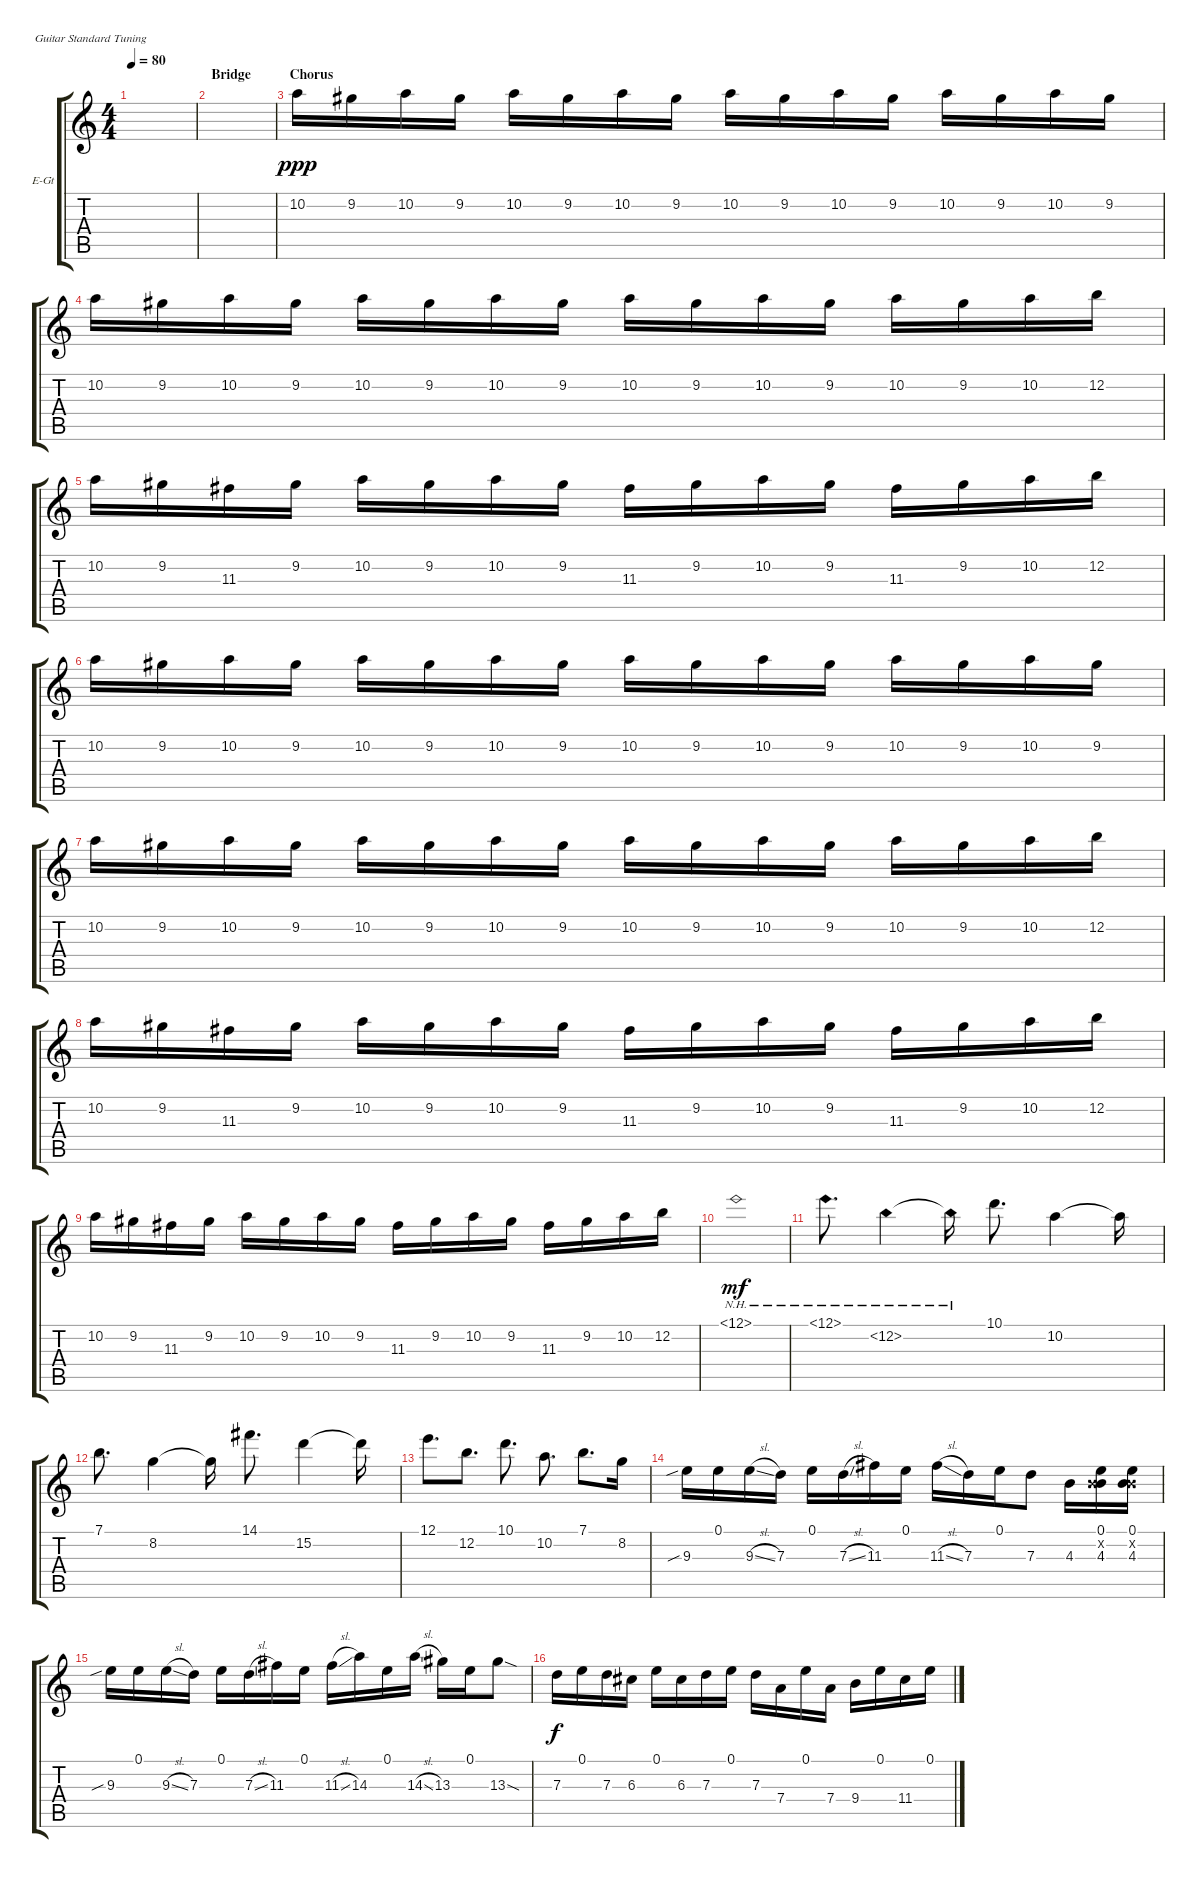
\defaultSystemsLayout 4
\bracketExtendMode groupsimilarinstruments
\firstSystemTrackNameOrientation horizontal
\otherSystemsTrackNameOrientation horizontal
\track ("Al Pitrelli" "E-Gt") {instrument distortionguitar}
\staff {score tabs}
\tuning (E4 B3 G3 D3 A2 E2)
\ts (4 4)
\tempo 80
\clef g2
\ks c
|
\section ("" "Bridge")
|
\section ("" "Chorus")
10.2.16{dy ppp} 9.2.16 10.2.16 9.2.16 10.2.16 9.2.16 10.2.16 9.2.16 10.2.16 9.2.16 10.2.16 9.2.16 10.2.16 9.2.16 10.2.16 9.2.16 |
10.2.16 9.2.16 10.2.16 9.2.16 10.2.16 9.2.16 10.2.16 9.2.16 10.2.16 9.2.16 10.2.16 9.2.16 10.2.16 9.2.16 10.2.16 12.2.16 |
10.2.16 9.2.16 11.3.16 9.2.16 10.2.16 9.2.16 10.2.16 9.2.16 11.3.16 9.2.16 10.2.16 9.2.16 11.3.16 9.2.16 10.2.16 12.2.16 |
10.2.16 9.2.16 10.2.16 9.2.16 10.2.16 9.2.16 10.2.16 9.2.16 10.2.16 9.2.16 10.2.16 9.2.16 10.2.16 9.2.16 10.2.16 9.2.16 |
10.2.16 9.2.16 10.2.16 9.2.16 10.2.16 9.2.16 10.2.16 9.2.16 10.2.16 9.2.16 10.2.16 9.2.16 10.2.16 9.2.16 10.2.16 12.2.16 |
10.2.16 9.2.16 11.3.16 9.2.16 10.2.16 9.2.16 10.2.16 9.2.16 11.3.16 9.2.16 10.2.16 9.2.16 11.3.16 9.2.16 10.2.16 12.2.16 |
10.2.16 9.2.16 11.3.16 9.2.16 10.2.16 9.2.16 10.2.16 9.2.16 11.3.16 9.2.16 10.2.16 9.2.16 11.3.16 9.2.16 10.2.16 12.2.16 |
12.1{nh}.1{dy mf} |
12.1{nh}.8{d} 12.2{nh}.4 12.2{nh t}.16 10.1.8{d} 10.2.4 10.2{t}.16 |
7.1.8{d} 8.2.4 8.2{t}.16 14.1.8{d} 15.2.4 15.2{t}.16 |
12.1.8{d} 12.2.8{d} 10.1.8{d} 10.2.8{d} 7.1.8{d} 8.2.16 |
9.3{sib}.16 0.1.16 9.3{sl}.16 7.3.16 0.1.16 7.3{sl}.16 11.3.16 0.1.16 11.3{sl}.16 7.3.16 0.1.16 7.3.8 4.3.16 (4.3 0.2{x} 0.1).16 (0.1 0.2{x} 4.3).16 |
9.3{sib}.16 0.1.16 9.3{sl}.16 7.3.16 0.1.16 7.3{sl}.16 11.3.16 0.1.16 11.3{sl}.16 14.3.16 0.1.16 14.3{sl}.16 13.3.16 0.1.16 13.3{sod}.8 |
7.3.16{dy f} 0.1.16 7.3.16 6.3.16 0.1.16 6.3.16 7.3.16 0.1.16 7.3.16 7.4.16 0.1.16 7.4.16 9.4.16 0.1.16 11.4.16 0.1.16
